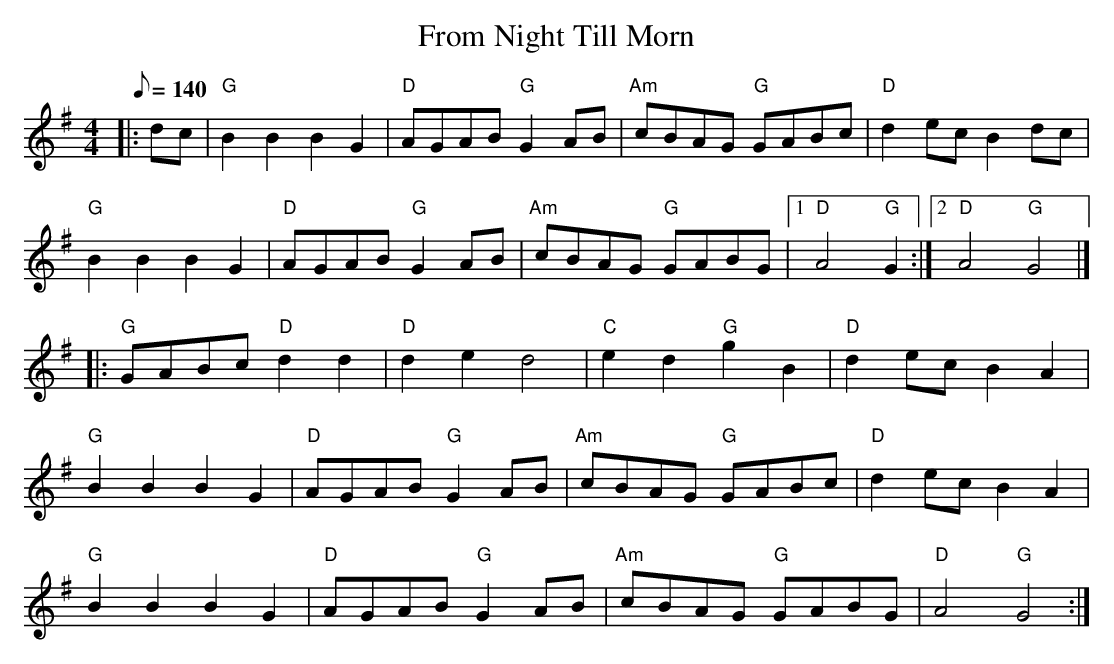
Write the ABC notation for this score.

X:1
T:From Night Till Morn
M:4/4
L:1/8
Q:140
K:G
|: dc | "G" B2B2B2G2 | "D" AGAB "G" G2AB | "Am" cBAG "G" GABc | "D" d2ec B2dc |
        "G" B2B2B2G2 | "D" AGAB "G" G2AB | "Am" cBAG "G" GABG |\
         [1  "D" A4  "G" G2 :| [2 "D" A4 "G" G4 |]
|: "G"  GABc "D" d2d2| "D" d2  e2  d4 | "C" e2d2 "G" g2B2 | "D" d2ec B2A2 |
        "G" B2B2B2G2 | "D" AGAB "G" G2AB | "Am" cBAG "G" GABc | "D" d2ec B2A2 |
        "G" B2B2B2G2 | "D" AGAB "G" G2AB | "Am" cBAG "G" GABG | "D" A4 "G" G4 :|
